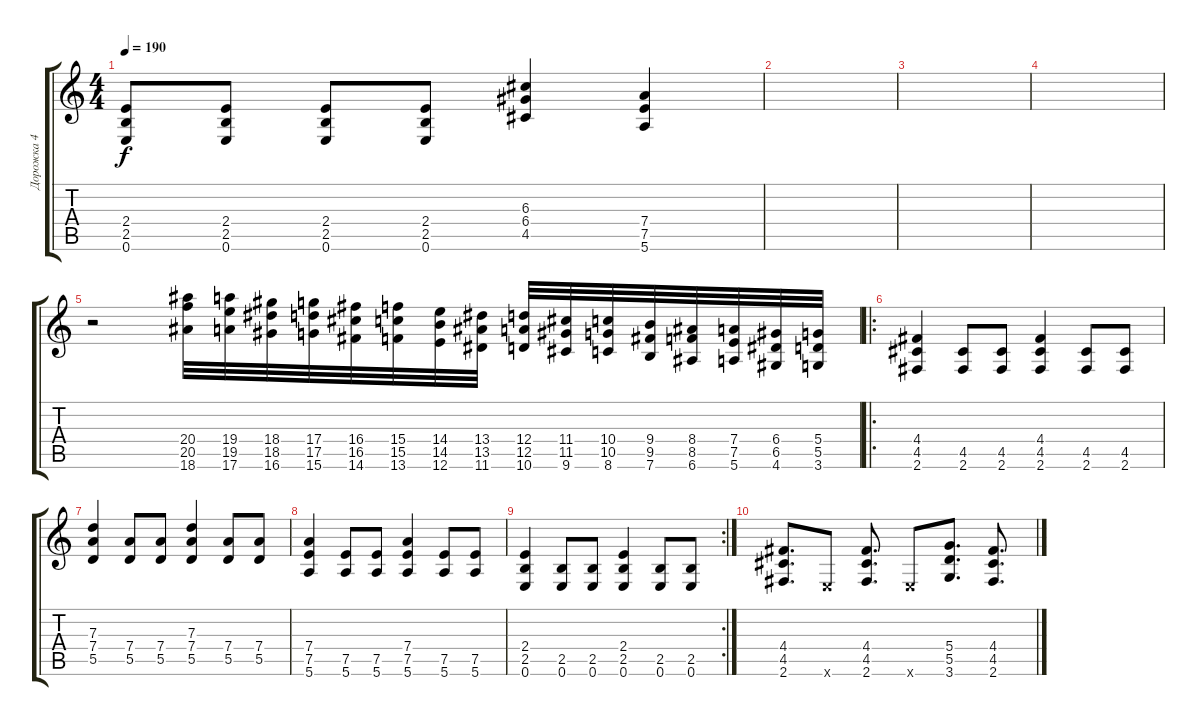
\track ("Дорожка 4" "Дорожка 4") {instrument overdrivenguitar}
\staff {score tabs}
\tuning (E4 B3 G3 D3 A2 E2) {hide}
\ts (4 4)
\tempo 190
\clef g2
\ks c
(2.4 2.5 0.6).8{dy f} (2.4 2.5 0.6).8 (2.4 2.5 0.6).8 (2.4 2.5 0.6).8 (6.3 6.4 4.5).4 (7.4 7.5 5.6).4 |
|
|
|
r.2 (20.4 20.5 18.6).32 (19.4 19.5 17.6).32 (18.4 18.5 16.6).32 (17.4 17.5 15.6).32 (16.4 16.5 14.6).32 (15.4 15.5 13.6).32 (14.4 14.5 12.6).32 (13.4 13.5 11.6).32 (12.4 12.5 10.6).32 (11.4 11.5 9.6).32 (10.4 10.5 8.6).32 (9.4 9.5 7.6).32 (8.4 8.5 6.6).32 (7.4 7.5 5.6).32 (6.4 6.5 4.6).32 (5.4 5.5 3.6).32 |
\ro
(4.4 4.5 2.6).4 (4.5 2.6).8 (4.5 2.6).8 (4.4 4.5 2.6).4 (4.5 2.6).8 (4.5 2.6).8 |
(7.3 7.4 5.5).4 (7.4 5.5).8 (7.4 5.5).8 (7.3 7.4 5.5).4 (7.4 5.5).8 (7.4 5.5).8 |
(7.4 7.5 5.6).4 (7.5 5.6).8 (7.5 5.6).8 (7.4 7.5 5.6).4 (7.5 5.6).8 (7.5 5.6).8 |
\rc 2
(2.4 2.5 0.6).4 (2.5 0.6).8 (2.5 0.6).8 (2.4 2.5 0.6).4 (2.5 0.6).8 (2.5 0.6).8 |
(4.4 4.5 2.6).8{d} 0.6{x}.8 (4.4 4.5 2.6).8{d} 0.6{x}.8 (5.4 5.5 3.6).8{d} (4.4 4.5 2.6).8{d}
